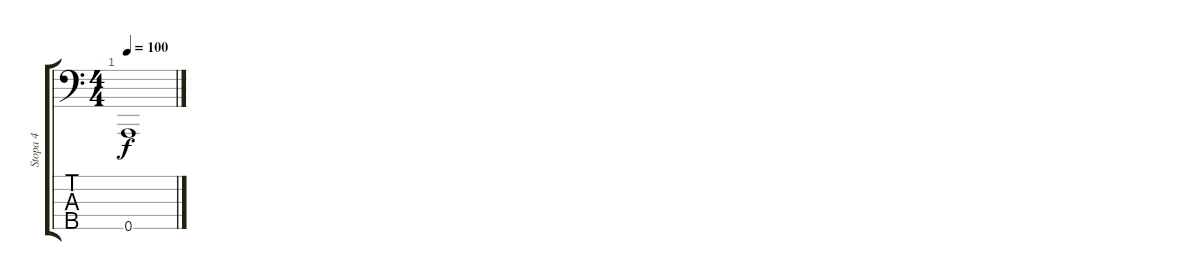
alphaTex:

\track ("Stopa 4" "Stopa 4") {instrument electricbasspick}
\staff {score tabs}
\tuning (G2 D2 A1 E1 A0) {hide}
\ts (4 4)
\tempo 100
\clef f4
\ks c
0.5{t}.1{dy f}
